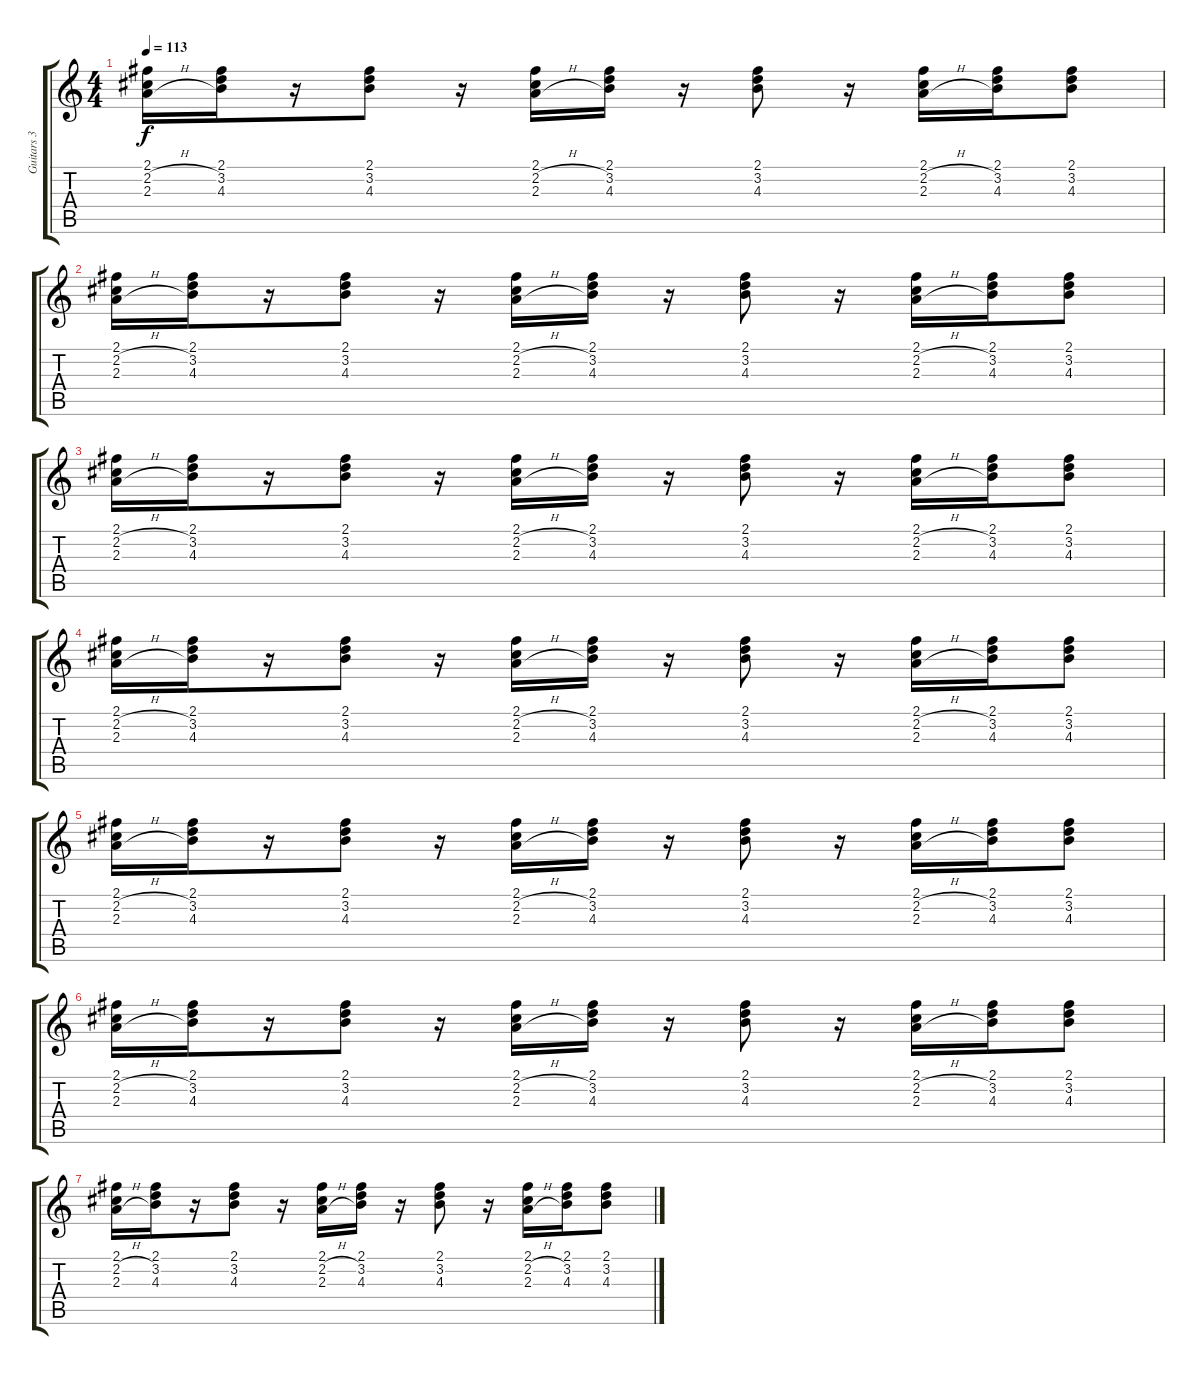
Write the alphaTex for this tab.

\track ("Guitars 3" "Guitars 3") {instrument distortionguitar}
\staff {score tabs}
\tuning (E4 B3 G3 D3 A2 E2) {hide}
\ts (4 4)
\tempo 113
\clef g2
\ks c
(2.1 2.2{h} 2.3{h}).16{dy f} (2.1 3.2 4.3).16 r.16 (2.1 3.2 4.3).8 r.16 (2.1 2.2{h} 2.3{h}).16 (2.1 3.2 4.3).16 r.16 (2.1 3.2 4.3).8 r.16 (2.1 2.2{h} 2.3{h}).16 (2.1 3.2 4.3).16 (2.1 3.2 4.3).8 |
(2.1 2.2{h} 2.3{h}).16{balance 0} (2.1 3.2 4.3).16 r.16 (2.1 3.2 4.3).8 r.16 (2.1 2.2{h} 2.3{h}).16 (2.1 3.2 4.3).16 r.16 (2.1 3.2 4.3).8 r.16 (2.1 2.2{h} 2.3{h}).16 (2.1 3.2 4.3).16 (2.1 3.2 4.3).8 |
(2.1 2.2{h} 2.3{h}).16 (2.1 3.2 4.3).16 r.16 (2.1 3.2 4.3).8 r.16 (2.1 2.2{h} 2.3{h}).16 (2.1 3.2 4.3).16 r.16 (2.1 3.2 4.3).8 r.16 (2.1 2.2{h} 2.3{h}).16 (2.1 3.2 4.3).16 (2.1 3.2 4.3).8 |
(2.1 2.2{h} 2.3{h}).16 (2.1 3.2 4.3).16 r.16 (2.1 3.2 4.3).8 r.16 (2.1 2.2{h} 2.3{h}).16 (2.1 3.2 4.3).16 r.16 (2.1 3.2 4.3).8 r.16 (2.1 2.2{h} 2.3{h}).16 (2.1 3.2 4.3).16 (2.1 3.2 4.3).8 |
(2.1 2.2{h} 2.3{h}).16 (2.1 3.2 4.3).16 r.16 (2.1 3.2 4.3).8 r.16 (2.1 2.2{h} 2.3{h}).16 (2.1 3.2 4.3).16 r.16 (2.1 3.2 4.3).8 r.16 (2.1 2.2{h} 2.3{h}).16 (2.1 3.2 4.3).16 (2.1 3.2 4.3).8 |
(2.1 2.2{h} 2.3{h}).16{balance 0} (2.1 3.2 4.3).16 r.16 (2.1 3.2 4.3).8 r.16 (2.1 2.2{h} 2.3{h}).16 (2.1 3.2 4.3).16 r.16 (2.1 3.2 4.3).8 r.16 (2.1 2.2{h} 2.3{h}).16 (2.1 3.2 4.3).16 (2.1 3.2 4.3).8 |
(2.1 2.2{h} 2.3{h}).16 (2.1 3.2 4.3).16 r.16 (2.1 3.2 4.3).8 r.16 (2.1 2.2{h} 2.3{h}).16 (2.1 3.2 4.3).16 r.16 (2.1 3.2 4.3).8 r.16 (2.1 2.2{h} 2.3{h}).16 (2.1 3.2 4.3).16 (2.1 3.2 4.3).8
